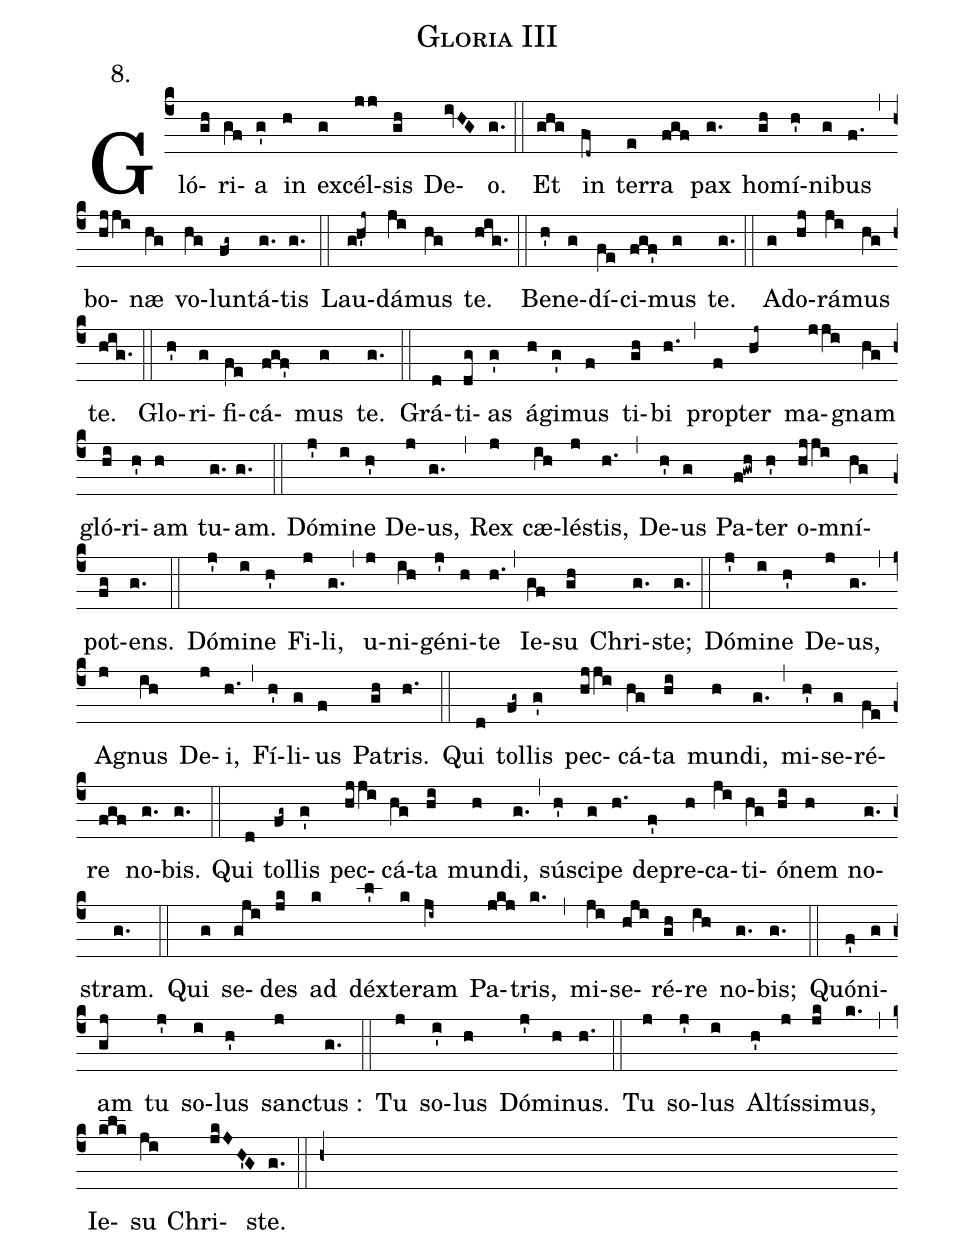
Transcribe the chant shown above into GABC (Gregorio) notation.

name:Gloria III;
office-part:kyriale;
mode:8;
annotation: 8.;
%%
(c4) Gló( gh)ri(gf)a(g') in(h) ex(g)cél(jj)sis(gh) De(ivHG)o.(g.) (::)

Et(ghg) in(fd~) ter(e)ra(fgf) pax(g.) ho(gh)mí(h')ni(g)bus(f.) (,) bo(hjji)næ(hg) vo(hg)lun(fg~)tá(g.)tis(g.) (::)

Lau(g!h'j~)dá(ji)mus(hg) te.(hig.) (::)

Be(h')ne(g)dí(fe)ci(fgf')mus(g) te.(g.) (::)

A(g)do(hj)rá(ji)mus(hg) te.(hig.) (::)

Glo(h')ri(g)fi(fe)cá(fgf' )mus(g) te.(g.) (::)

Grá(d)ti(dg)as(g') á(h)gi(g')mus(f) ti(gh)bi(h.) (,) pro(f)pter(hj~) ma(jji)gnam(hg) gló(hi)ri(h')am(h) tu(g.)am.(g.) (::)

Dó(j')mi(i)ne(h') De(j)us,(g.) (,) Rex(j) cæ(ih)lé(j)stis,(h.) (,) De(h')us(g) Pa(f!gwh)ter(h') o-(hjji)mní(hg )pot(fg)ens.(g.) (::)

Dó(j')mi(i)ne(h') Fi(j)li,(g.) (,) u(j)ni(ih)gé(j')ni(h)te(h.) (,) Ie(gf)su(gh) Chri(g. )ste;(g.) (::)

Dó(j')mi(i)ne(h') De(j)us,(g.) (,) A(j)gnus(ih) De(j)i,(h.) (,) Fí(h')li(g)us(f) Pa(gh)tris.(h.) (::)

Qui(d) tol(fg~)lis(g') pec(hjji)cá(hg)ta(hi) mun(h)di,(g.) (,) mi(h')se(g)ré(fe)re(fgf) no(g.)bis.(g.) (::)

Qui(d) tol(fg~)lis(g') pec(hjji)cá(hg)ta(hi) mun(h)di,(g.) (,) sús(h')ci(g)pe(h.) de(f')pre(h)ca(ji)ti(hg)ó(hi)nem(h) no-(g.)stram.(g.) (::)

Qui(g) se(gji)des(jk) ad(k) déx(l')te(k)ram(ji~) Pa(jkj)tris,(k.) (,) mi(ji)se(hji)ré(gh)re(ih) no(g.)bis;(g.) (::)

Quó(f')ni(g)am(gj) tu(j') so(i)lus(h') san(j)ctus :(g.) (::)

Tu(j) so(i')lus(h) Dó(j')mi(h)nus.(h.) (::)

Tu(j) so(j')lus(i) Al(h')tís(j)si(jk)mus,(k.) (,) Ie(klk)su(ji) Chri(jkJH'G)ste.(g.) (::h+Z)

%Cum(h') San(g)cto(f') Spí(g)ri(gh)tu(h.) (,) in(f) gló(hj)ri(j)a(j') De(j)i(ih) Pa(jkJH'G)tris.(g.) (::)
%
%A(hjH'GF'g)men.(g.) (::)
